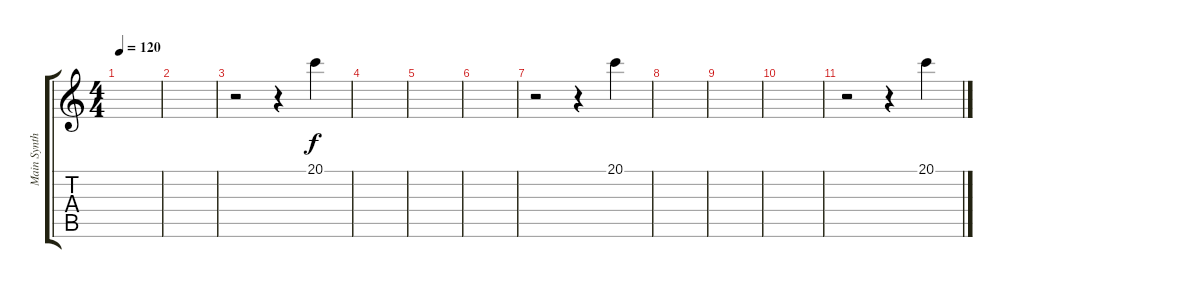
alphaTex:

\track ("Main Synth" "Main Synth") {instrument lead7fifths}
\staff {score tabs}
\tuning (E4 B3 G3 D3 A2 E2) {hide}
\ts (4 4)
\tempo 120
\clef g2
\ks c
|
|
r.2 r.4 20.1.4 |
|
|
|
r.2 r.4 20.1.4 |
|
|
|
r.2 r.4 20.1.4
